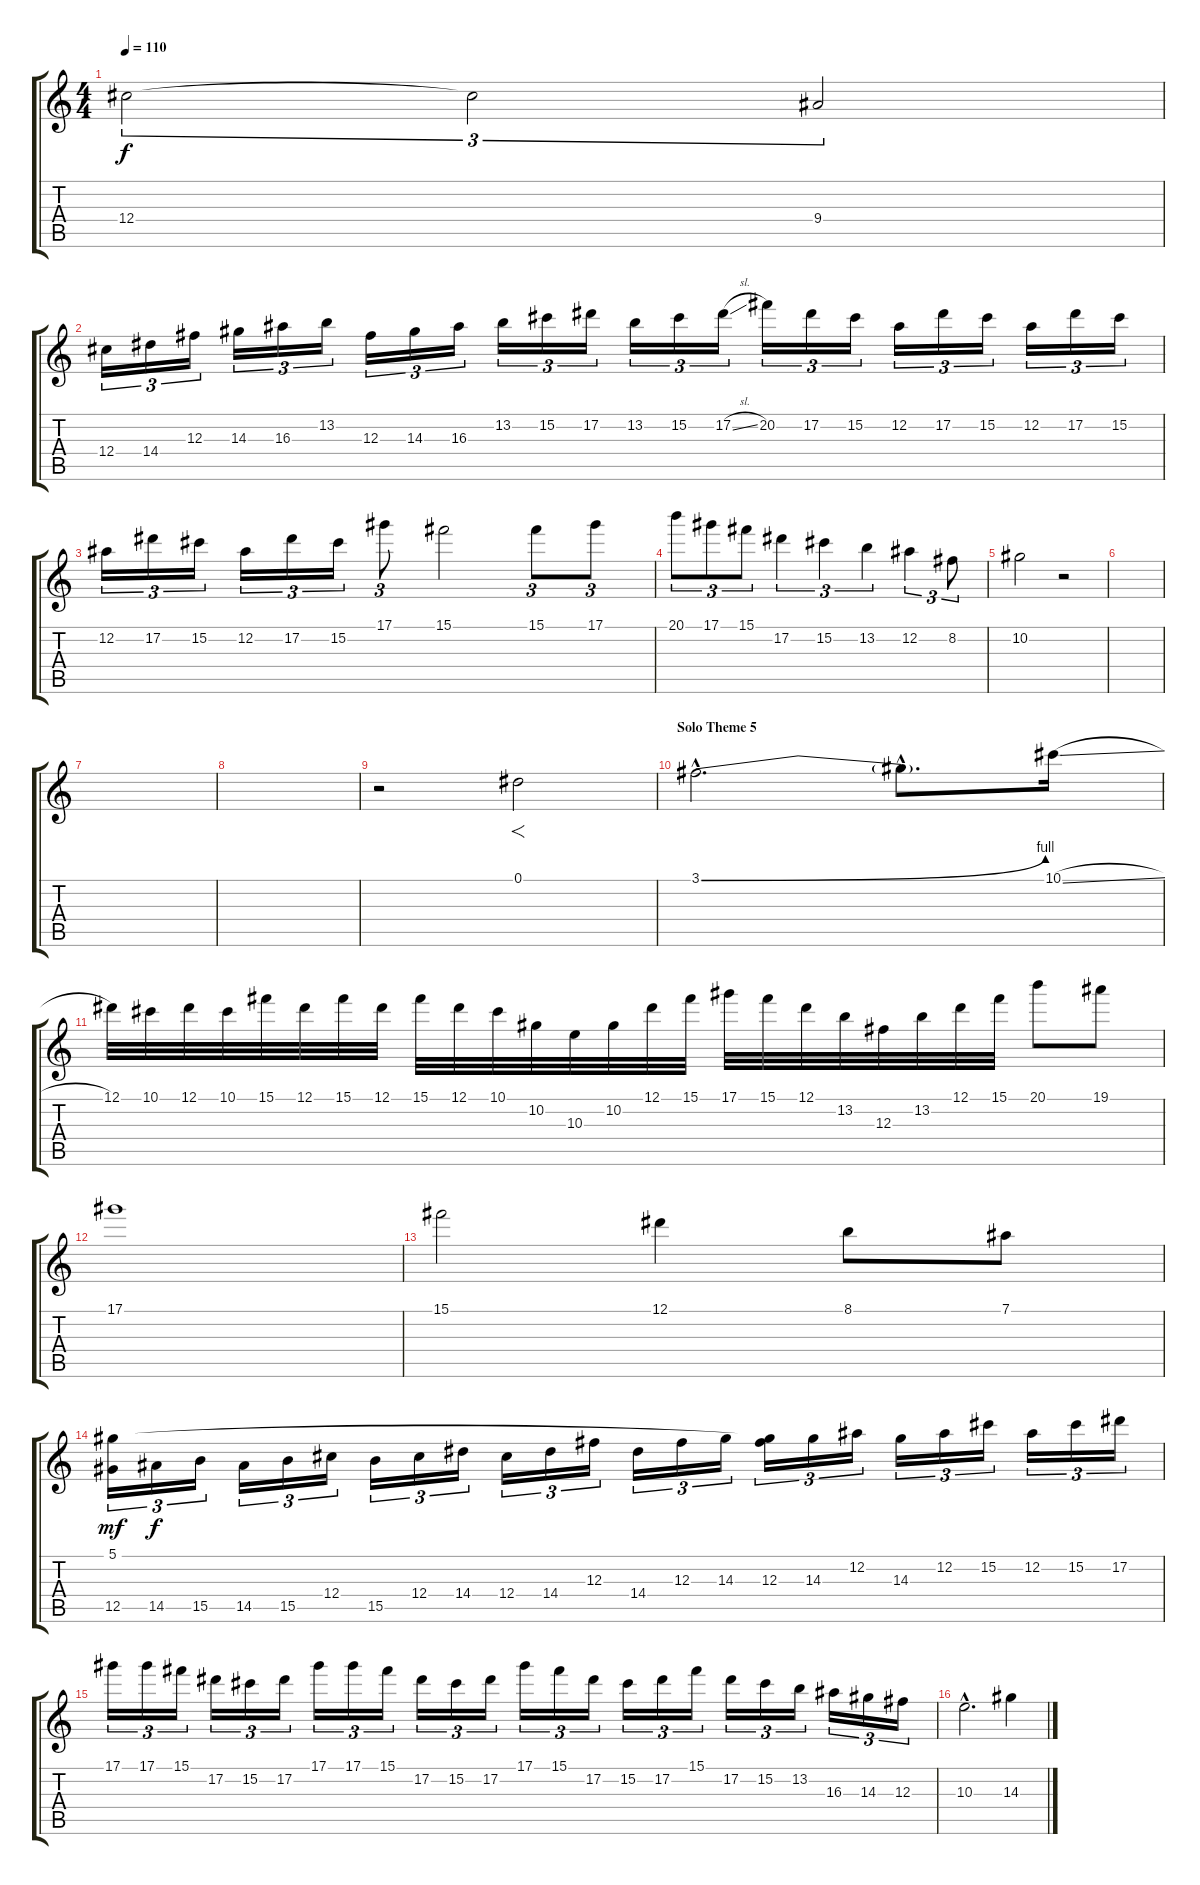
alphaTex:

\track "" {instrument distortionguitar}
\staff {score tabs}
\tuning (Eb4 Bb3 Gb3 Db3 Ab2 Eb2) {hide}
\ts (4 4)
\tempo 110
\clef g2
\ks c
12.4.2{tu (3 2) dy f} 12.4{t}.2{tu (3 2)} 9.4.2{tu (3 2)} |
12.4.16{tu (3 2)} 14.4.16{tu (3 2)} 12.3.16{tu (3 2)} 14.3.16{tu (3 2)} 16.3.16{tu (3 2)} 13.2.16{tu (3 2)} 12.3.16{tu (3 2)} 14.3.16{tu (3 2)} 16.3.16{tu (3 2)} 13.2.16{tu (3 2)} 15.2.16{tu (3 2)} 17.2.16{tu (3 2)} 13.2.16{tu (3 2)} 15.2.16{tu (3 2)} 17.2{sl}.16{tu (3 2)} 20.2.16{tu (3 2)} 17.2.16{tu (3 2)} 15.2.16{tu (3 2)} 12.2.16{tu (3 2)} 17.2.16{tu (3 2)} 15.2.16{tu (3 2)} 12.2.16{tu (3 2)} 17.2.16{tu (3 2)} 15.2.16{tu (3 2)} |
12.2.16{tu (3 2)} 17.2.16{tu (3 2)} 15.2.16{tu (3 2)} 12.2.16{tu (3 2)} 17.2.16{tu (3 2)} 15.2.16{tu (3 2)} 17.1.8{tu (3 2)} 15.1.2 15.1.8{tu (3 2)} 17.1.8{tu (3 2)} |
20.1.8{tu (3 2)} 17.1.8{tu (3 2)} 15.1.8{tu (3 2)} 17.2.4{tu (3 2)} 15.2.4{tu (3 2)} 13.2.4{tu (3 2)} 12.2.4{tu (3 2)} 8.2.8{tu (3 2)} |
10.2.2 r.2 |
|
|
|
r.2 0.1.2{f} |
\section ("" "Solo Theme 5")
3.1{be (bend 0 0 60 4) hac}.2{d} 3.1{hac t}.8{d} 10.1{sl}.16 |
12.1.32 10.1.32 12.1.32 10.1.32 15.1.32 12.1.32 15.1.32 12.1.32 15.1.32 12.1.32 10.1.32 10.2.32 10.3.32 10.2.32 12.1.32 15.1.32 17.1.32 15.1.32 12.1.32 13.2.32 12.3.32 13.2.32 12.1.32 15.1.32 20.1.8 19.1.8 |
17.1.1 |
15.1.2 12.1.4 8.1.8 7.1.8 |
(5.1 12.5).16{tu (3 2) dy mf} 14.5.16{tu (3 2) dy f} 15.5.16{tu (3 2)} 14.5.16{tu (3 2)} 15.5.16{tu (3 2)} 12.4.16{tu (3 2)} 15.5.16{tu (3 2)} 12.4.16{tu (3 2)} 14.4.16{tu (3 2)} 12.4.16{tu (3 2)} 14.4.16{tu (3 2)} 12.3.16{tu (3 2)} 14.4.16{tu (3 2)} 12.3.16{tu (3 2)} 14.3.16{tu (3 2)} (5.1{t} 12.3).16{tu (3 2)} 14.3.16{tu (3 2)} 12.2.16{tu (3 2)} 14.3.16{tu (3 2)} 12.2.16{tu (3 2)} 15.2.16{tu (3 2)} 12.2.16{tu (3 2)} 15.2.16{tu (3 2)} 17.2.16{tu (3 2)} |
17.1.16{tu (3 2)} 17.1.16{tu (3 2)} 15.1.16{tu (3 2)} 17.2.16{tu (3 2)} 15.2.16{tu (3 2)} 17.2.16{tu (3 2)} 17.1.16{tu (3 2)} 17.1.16{tu (3 2)} 15.1.16{tu (3 2)} 17.2.16{tu (3 2)} 15.2.16{tu (3 2)} 17.2.16{tu (3 2)} 17.1.16{tu (3 2)} 15.1.16{tu (3 2)} 17.2.16{tu (3 2)} 15.2.16{tu (3 2)} 17.2.16{tu (3 2)} 15.1.16{tu (3 2)} 17.2.16{tu (3 2)} 15.2.16{tu (3 2)} 13.2.16{tu (3 2)} 16.3.16{tu (3 2)} 14.3.16{tu (3 2)} 12.3.16{tu (3 2)} |
10.3{hac}.2{d} 14.3.4
